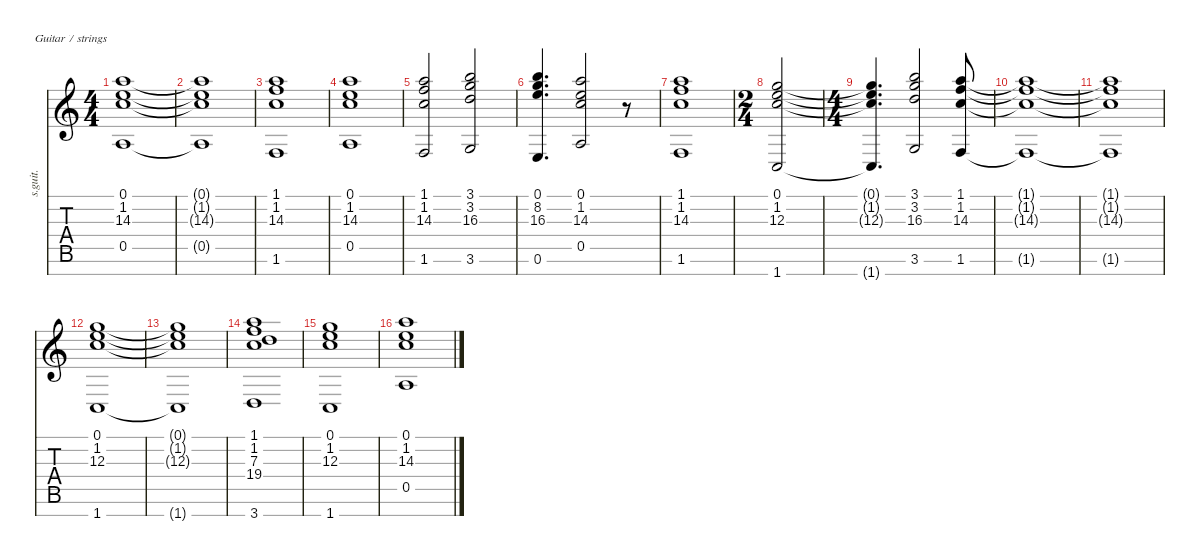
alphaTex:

\defaultSystemsLayout 4
\hideDynamics
\bracketExtendMode nobrackets
\track ("Piano (Treble)" "s.guit.") {instrument acousticgrandpiano}
\staff {score tabs}
\tuning (E4 B3 G3 D3 A2 E2 B1)
\displaytranspose 12
\ts (4 4)
\tempo (107 hide)
\clef g2
\ks c
(0.1 1.2 14.3 0.5).1{dy mp} |
(0.1{t} 1.2{t} 14.3{t} 0.5{t}).1{dy f} |
(1.1 1.2 14.3 1.6).1{dy mp} |
(0.1 1.2 14.3 0.5).1 |
(1.1 1.2 14.3 1.6).2 (3.1 3.2 16.3 3.6).2 |
(0.1 8.2 16.3 0.6).4{d} (0.1 1.2 14.3 0.5).2 r.8 |
(1.1 1.2 14.3 1.6).1 |
\ts (2 4)
\beaming (8 2 2 2 2)
(0.1 1.2 12.3 1.7).2 |
\ts (4 4)
\beaming (8 2 2 2 2)
(0.1{t} 1.2{t} 12.3{t} 1.7{t}).4{d dy f} (3.1 3.2 16.3 3.6).2{dy mp} (1.1 1.2 14.3 1.6).8 |
(1.1{t} 1.2{t} 14.3{t} 1.6{t}).1{dy f} |
(1.1{t} 1.2{t} 14.3{t} 1.6{t}).1 |
(0.1 1.2 12.3 1.7).1{dy mp} |
(0.1{t} 1.2{t} 12.3{t} 1.7{t}).1{dy f} |
(1.1 1.2 7.3 19.4 3.7).1{dy mp} |
(0.1 1.2 12.3 1.7).1 |
(0.1 1.2 14.3 0.5).1
